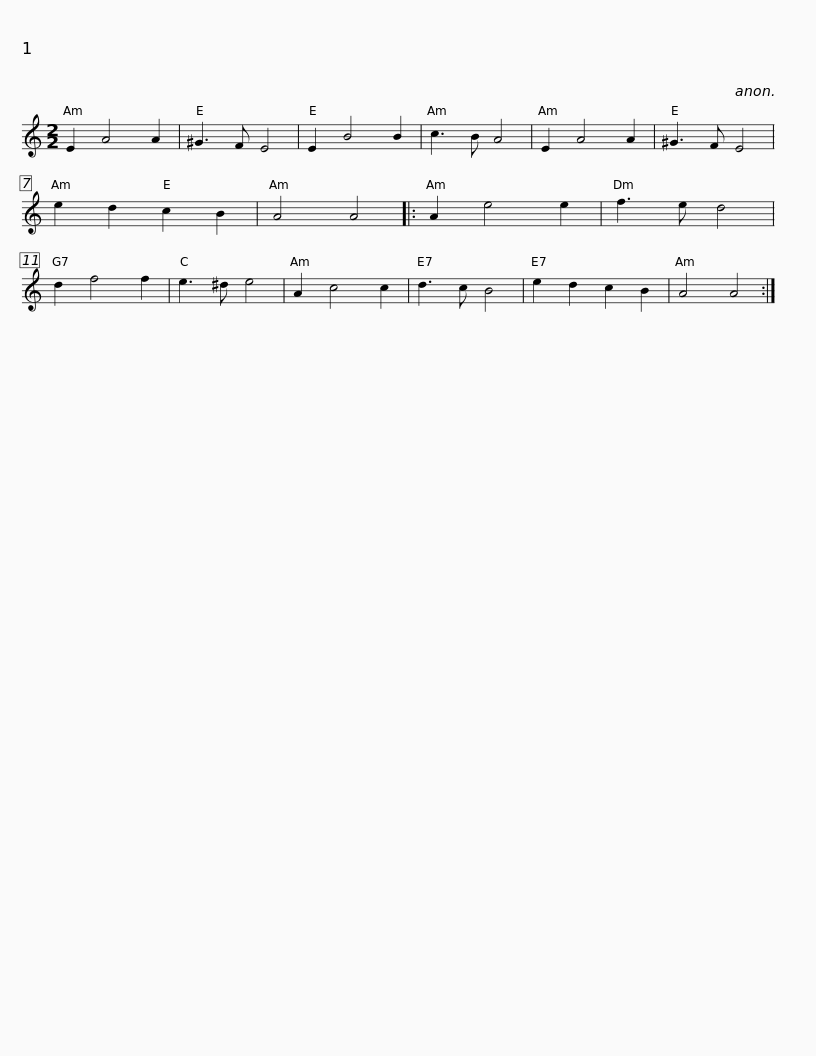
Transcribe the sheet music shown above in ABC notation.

X:1
L:1/8
M:2/2
I:linebreak $
K:C
V:1 treble
V:1
 E2 A4 A2 | ^G3 F E4 | E2 B4 B2 | c3 B A4 | E2 A4 A2 | %5
 ^G3 F E4 | e2 d2 c2 B2 | A4 A4 |: A2 e4 e2 | f3 e d4 | %10
 d2 f4 f2 |$ e3 ^d e4 | A2 c4 c2 | d3 c B4 | e2 d2 c2 B2 | %15
 A4 A4 :| %16
